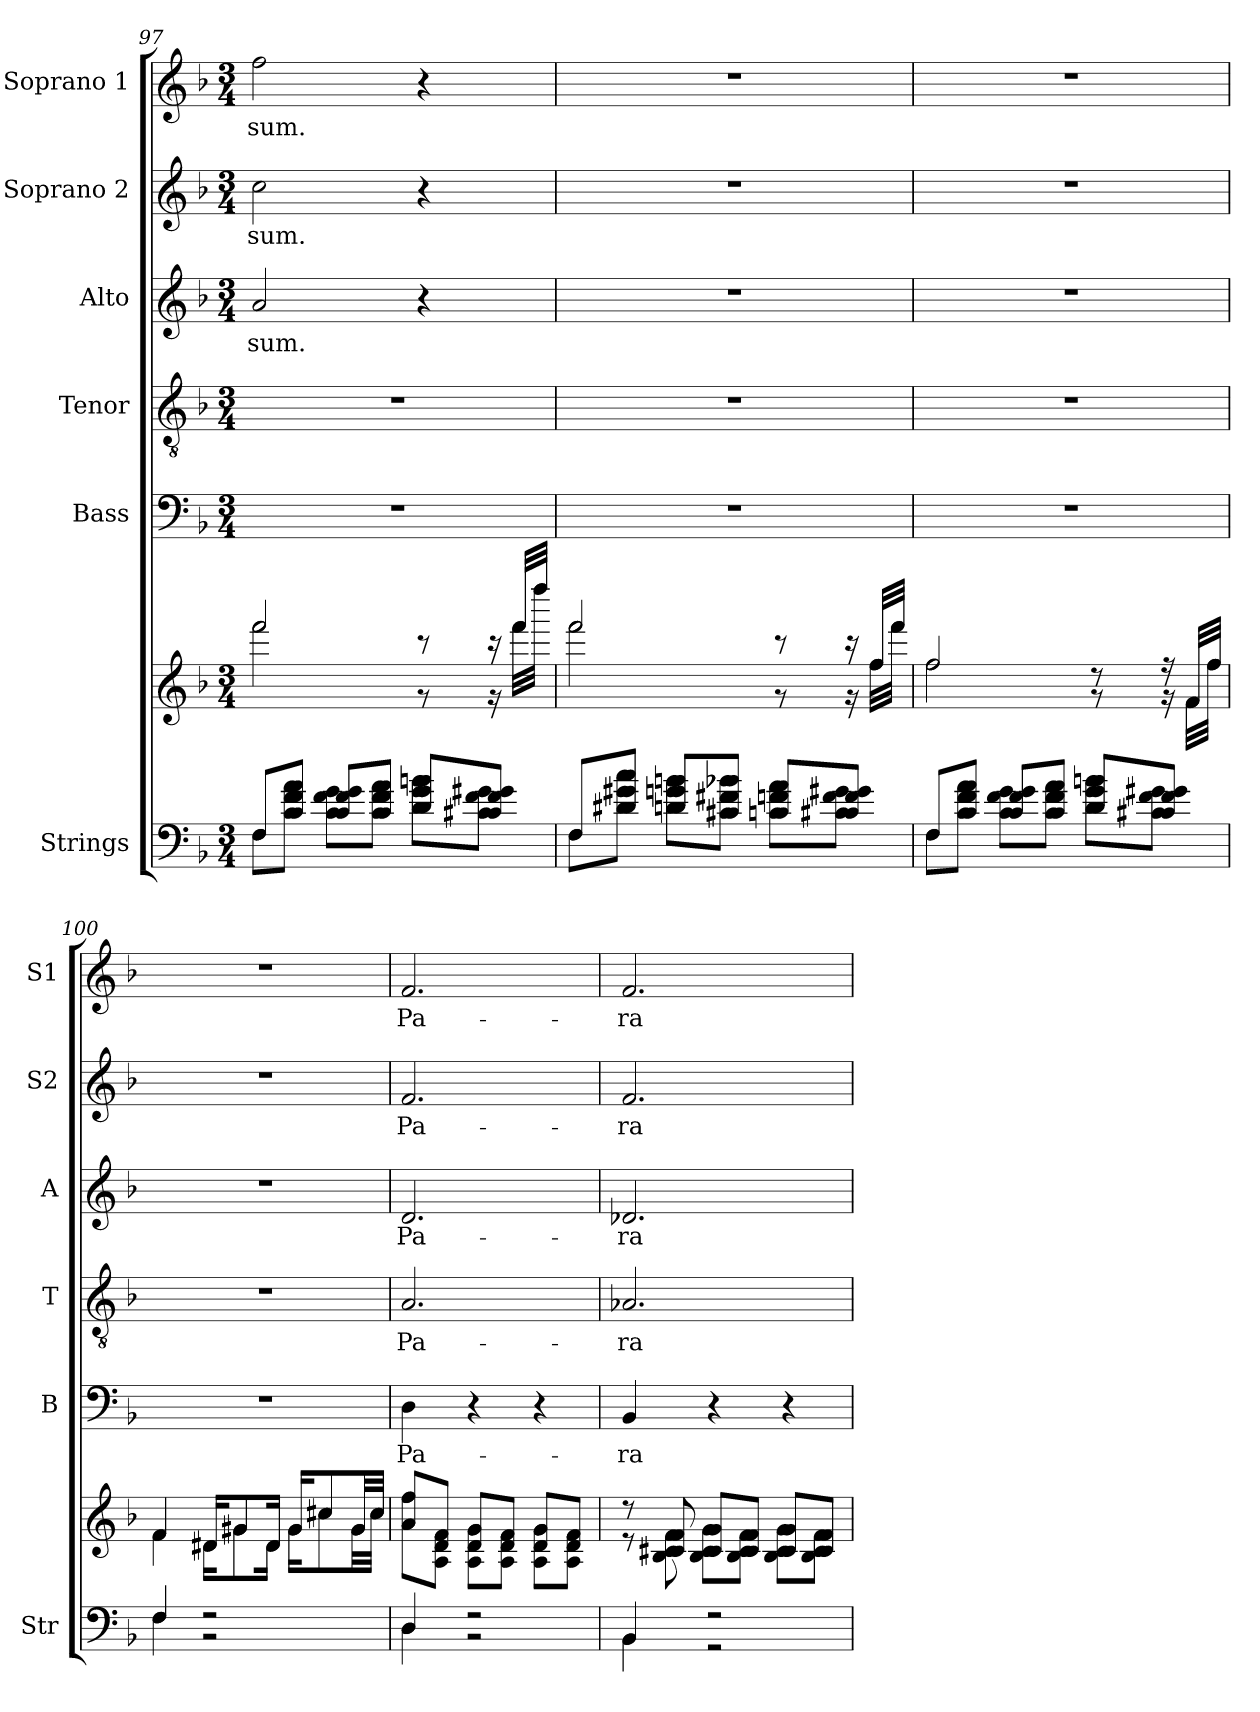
**kern	**kern	**kern	**text	**kern	**text	**kern	**text	**kern	**text	**kern	**text
*part6	*part6	*part5	*part5	*part4	*part4	*part3	*part3	*part2	*part2	*part1	*part1
*staff7	*staff6	*staff5	*staff5	*staff4	*staff4	*staff3	*staff3	*staff2	*staff2	*staff1	*staff1
*I"Strings	*	*I"Bass	*	*I"Tenor	*	*I"Alto	*	*I"Soprano 2	*	*I"Soprano 1	*
*I'Str	*	*I'B	*	*I'T	*	*I'A	*	*I'S2	*	*I'S1	*
*clefF4	*clefG2	*clefF4	*	*clefGv2	*	*clefG2	*	*clefG2	*	*clefG2	*
*k[b-]	*k[b-]	*k[b-]	*	*k[b-]	*	*k[b-]	*	*k[b-]	*	*k[b-]	*
*M3/4	*M3/4	*M3/4	*	*M3/4	*	*M3/4	*	*M3/4	*	*M3/4	*
=97	=97	=97	=97	=97	=97	=97	=97	=97	=97	=97	=97
*^	*^	*	*	*	*	*	*	*	*	*	*
!	!	!	!	!LO:N:vis=2	!	!LO:N:vis=2	!	!	!LO:LY:b	!	!LO:LY:b	!	!LO:LY:b
8F/L	8F\L	2fff/	2fff\	2.r	.	2.r	.	2a	-sum.	2cc	-sum.	2ff	-sum.
8c/ 8f/ 8a/J	8c\ 8f\ 8a\J	.	.	.	.	.	.	.	.	.	.	.	.
8c/ 8f/ 8g/L	8c\ 8f\ 8g\L	.	.	.	.	.	.	.	.	.	.	.	.
8c/ 8f/ 8a/J	8c\ 8f\ 8a\J	.	.	.	.	.	.	.	.	.	.	.	.
8d/ 8g/ 8bn/L	8d\ 8g\ 8bn\L	8r	8r	.	.	.	.	4r	.	4r	.	4r	.
8c#X/ 8f/ 8g#X/J	8c#X\ 8f\ 8g#X\J	16r	16r	.	.	.	.	.	.	.	.	.	.
.	.	32fff/LLL	32fff\LLL	.	.	.	.	.	.	.	.	.	.
.	.	32ffff/JJJ	32ffff\JJJ	.	.	.	.	.	.	.	.	.	.
=98	=98	=98	=98	=98	=98	=98	=98	=98	=98	=98	=98	=98	=98
!	!	!	!	!LO:N:vis=2	!	!LO:N:vis=2	!	!LO:N:vis=2	!	!LO:N:vis=2	!	!LO:N:vis=2	!
8F/L	8F\L	2fff/	2fff\	2.r	.	2.r	.	2.r	.	2.r	.	2.r	.
8d#X/ 8g#X/ 8cc/J	8d#X\ 8g#X\ 8cc\J	.	.	.	.	.	.	.	.	.	.	.	.
8dn/ 8gn/ 8bn/L	8dn\ 8gn\ 8bn\L	.	.	.	.	.	.	.	.	.	.	.	.
8c#X/ 8f#X/ 8b-X/J	8c#X\ 8f#X\ 8b-X\J	.	.	.	.	.	.	.	.	.	.	.	.
8cn/ 8fn/ 8a/L	8cn\ 8fn\ 8a\L	8r	8r	.	.	.	.	.	.	.	.	.	.
8c#X/ 8f/ 8g#X/J	8c#X\ 8f\ 8g#X\J	16r	16r	.	.	.	.	.	.	.	.	.	.
.	.	32ff/LLL	32ff\LLL	.	.	.	.	.	.	.	.	.	.
.	.	32fff/JJJ	32fff\JJJ	.	.	.	.	.	.	.	.	.	.
=99	=99	=99	=99	=99	=99	=99	=99	=99	=99	=99	=99	=99	=99
!	!	!	!	!LO:N:vis=2	!	!LO:N:vis=2	!	!LO:N:vis=2	!	!LO:N:vis=2	!	!LO:N:vis=2	!
8F/L	8F\L	2ff/	2ff\	2.r	.	2.r	.	2.r	.	2.r	.	2.r	.
8c/ 8f/ 8a/J	8c\ 8f\ 8a\J	.	.	.	.	.	.	.	.	.	.	.	.
8c/ 8f/ 8g/L	8c\ 8f\ 8g\L	.	.	.	.	.	.	.	.	.	.	.	.
8c/ 8f/ 8a/J	8c\ 8f\ 8a\J	.	.	.	.	.	.	.	.	.	.	.	.
8d/ 8g/ 8bn/L	8d\ 8g\ 8bn\L	8r	8r	.	.	.	.	.	.	.	.	.	.
8c#X/ 8f/ 8g#X/J	8c#X\ 8f\ 8g#X\J	16r	16r	.	.	.	.	.	.	.	.	.	.
.	.	32f/LLL	32f\LLL	.	.	.	.	.	.	.	.	.	.
.	.	32ff/JJJ	32ff\JJJ	.	.	.	.	.	.	.	.	.	.
=100	=100	=100	=100	=100	=100	=100	=100	=100	=100	=100	=100	=100	=100
!	!	!	!	!LO:N:vis=2	!	!LO:N:vis=2	!	!LO:N:vis=2	!	!LO:N:vis=2	!	!LO:N:vis=2	!
4F/	4F\	4f/	4f\	2.r	.	2.r	.	2.r	.	2.r	.	2.r	.
2r	2r	16d#X/KL	16d#X\KL	.	.	.	.	.	.	.	.	.	.
.	.	8g#X/	8g#X\	.	.	.	.	.	.	.	.	.	.
.	.	16d#/Jk	16d#\Jk	.	.	.	.	.	.	.	.	.	.
.	.	16g#/KL	16g#\KL	.	.	.	.	.	.	.	.	.	.
.	.	8cc#X/	8cc#X\	.	.	.	.	.	.	.	.	.	.
.	.	32g#/LL	32g#\LL	.	.	.	.	.	.	.	.	.	.
.	.	32cc#/JJJ	32cc#\JJJ	.	.	.	.	.	.	.	.	.	.
=101	=101	=101	=101	=101	=101	=101	=101	=101	=101	=101	=101	=101	=101
!	!	!	!	!	!LO:LY:b	!	!LO:LY:b	!	!LO:LY:b	!	!LO:LY:b	!	!LO:LY:b
4D/	4D\	8a/ 8ff/L	8a\ 8ff\L	4D	Pa-	2.A	Pa-	2.d	Pa-	2.f	Pa-	2.f	Pa-
.	.	8d/ 8f/J	8A\ 8d\ 8f\J	.	.	.	.	.	.	.	.	.	.
2r	2r	8d/ 8g/L	8A\ 8d\ 8g\L	4r	.	.	.	.	.	.	.	.	.
.	.	8d/ 8f/J	8A\ 8d\ 8f\J	.	.	.	.	.	.	.	.	.	.
.	.	8d/ 8g/L	8A\ 8d\ 8g\L	4r	.	.	.	.	.	.	.	.	.
.	.	8d/ 8f/J	8A\ 8d\ 8f\J	.	.	.	.	.	.	.	.	.	.
=102	=102	=102	=102	=102	=102	=102	=102	=102	=102	=102	=102	=102	=102
!	!	!	!	!	!LO:LY:b	!	!LO:LY:b	!	!LO:LY:b	!	!LO:LY:b	!	!LO:LY:b
4BB-/	4BB-\	8r	8r	4BB-	-ra-	2.A-X	-ra-	2.d-X	-ra-	2.f	-ra-	2.f	-ra-
.	.	8c#X/ 8f/	8B-\ 8c#X\ 8f\	.	.	.	.	.	.	.	.	.	.
2r	2r	8c#/ 8g/L	8B-\ 8c#\ 8g\L	4r	.	.	.	.	.	.	.	.	.
.	.	8c#/ 8f/J	8B-\ 8c#\ 8f\J	.	.	.	.	.	.	.	.	.	.
.	.	8c#/ 8g/L	8B-\ 8c#\ 8g\L	4r	.	.	.	.	.	.	.	.	.
.	.	8c#/ 8f/J	8B-\ 8c#\ 8f\J	.	.	.	.	.	.	.	.	.	.
*v	*v	*	*	*	*	*	*	*	*	*	*	*	*
*	*v	*v	*	*	*	*	*	*	*	*	*	*
=	=	=	=	=	=	=	=	=	=	=	=
*-	*-	*-	*-	*-	*-	*-	*-	*-	*-	*-	*-
